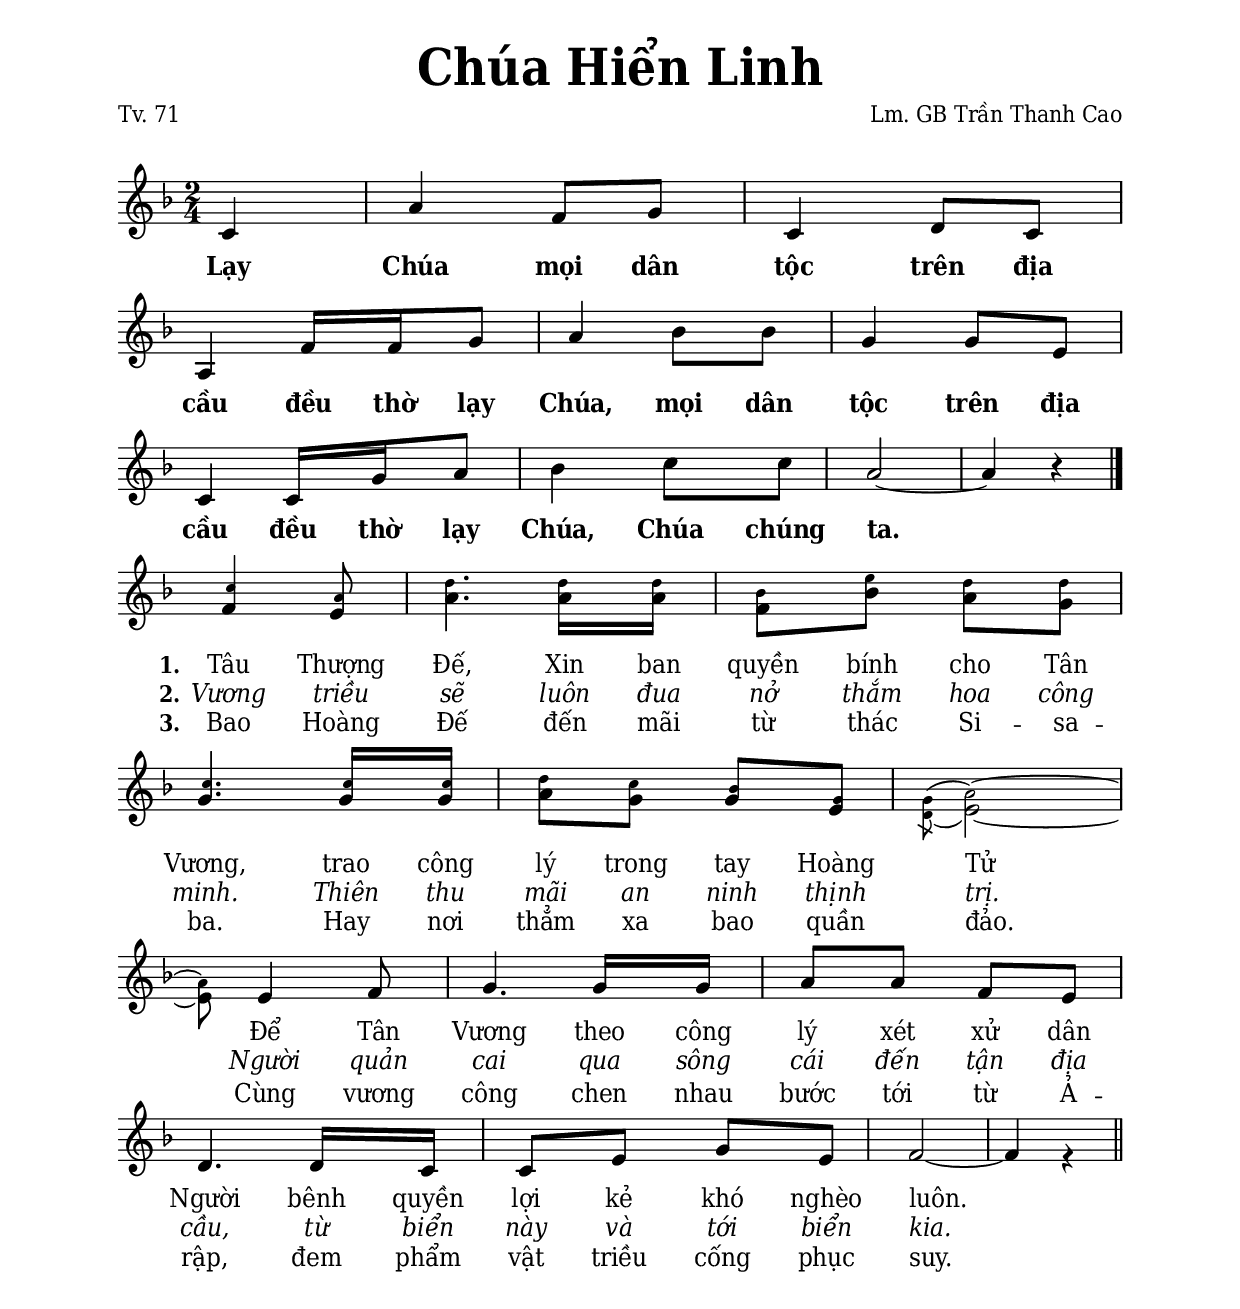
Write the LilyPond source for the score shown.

% Cài đặt chung
\version "2.22.1"
\include "english.ly"

\header {
  title = \markup { \fontsize #3 "Chúa Hiển Linh" }
  poet = "Tv. 71"
  composer = "Lm. GB Trần Thanh Cao"
  arranger = " "
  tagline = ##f
}

% Nhạc điệp khúc
nhacDiepKhuc = \relative c' {
  \partial 4 c4 |
  a' f8 g |
  c,4 d8 c |
  a4 f'16 f g8 |
  a4 bf8 bf |
  g4 g8 e |
  c4 c16 g' a8 |
  bf4 c8 c |
  a2 ~ |
  a4 r \bar "|."
}

% Nhạc phiên khúc
nhacPhienKhucSop = \relative c' {
  \partial 4. f4 e8 |
  a4. a16 a |
  f8 bf a g |
  g4. g16 g |
  a8 g g e |
  \slashedGrace { \stemDown d8 _( } e2) ~ |
  e8
  \stemUp e4 f8 |
  g4. g16 g |
  a8 a f e |
  d4. d16 c |
  c8 e g e |
  f2 ~ |
  f4 r \bar "||"
}

nhacPhienKhucBas = \relative c'' {
  c4 a8 |
  d4. d16 d |
  bf8 e d d |
  c4. c16 c |
  d8 c bf g |
  \slashedGrace { g8 ^( } a2) ~ |
  a8
  \skip 4.
  \skip 2
  \skip 2
  \skip 2
  \skip 2
  \skip 2
  \skip 2
}

% Lời điệp khúc
loiDiepKhuc = \lyricmode {
  Lạy Chúa mọi dân tộc trên địa
  \override LyricText.extra-offset = #'(0 . 0.5)
  cầu đều thờ lạy Chúa,
  mọi dân tộc trên địa cầu đều thờ lạy Chúa,
  Chúa chúng ta.
}

% Lời phiên khúc
loiPhienKhucMot = \lyricmode {
  \set stanza = #"1."
  Tâu Thượng Đế, Xin ban quyền bính cho Tân Vương,
  trao công lý trong tay Hoàng Tử
  Để Tân Vương theo công lý xét xử dân Người
  bênh quyền lợi kẻ khó nghèo luôn.
}

loiPhienKhucHai = \lyricmode {
  \override Lyrics.LyricText.font-shape = #'italic
  \set stanza = #"2."
  Vương triều sẽ luôn đua nở thắm hoa công minh.
  Thiên thu mãi an ninh thịnh trị.
  Người quản cai qua sông cái đến tận địa cầu,
  từ biển này và tới biển kia.
}

loiPhienKhucBa = \lyricmode {
  \set stanza = #"3."
  Bao Hoàng Đế đến mãi từ thác Si -- sa -- ba.
  Hay nơi thẳm xa bao quần đảo.
  Cùng vương công chen nhau bước tới từ Ả -- rập,
  đem phẩm vật triều cống phục suy.
}

% Dàn trang
\paper {
  #(set-paper-size "a4")
  top-margin = 20\mm
  bottom-margin = 10\mm
  left-margin = 20\mm
  right-margin = 20\mm
  indent = #0
  #(define fonts
    (make-pango-font-tree
      "Deja Vu Serif Condensed"
      "Deja Vu Serif Condensed"
      "Deja Vu Serif Condensed"
      (/ 20 20)))
  page-count = #1
  system-system-spacing = #'((basic-distance . 12)
                             (minimum-distance . 12.5)
                             (padding . 1))
  score-system-spacing = #'((basic-distance . 12)
                             (minimum-distance . 12)
                             (padding . 1))
}

% Thiết lập tông và nhịp
TongNhip = { \key f \major \time 2/4 }

% Đổi kích thước nốt cho bè phụ
notBePhu =
#(define-music-function (font-size music) (number? ly:music?)
   (for-some-music
     (lambda (m)
       (if (music-is-of-type? m 'rhythmic-event)
           (begin
             (set! (ly:music-property m 'tweaks)
                   (cons `(font-size . ,font-size)
                         (ly:music-property m 'tweaks)))
             #t)
           #f))
     music)
   music)


\score {
  \new ChoirStaff <<
    \new Staff = diepKhuc \with {
        \consists "Merge_rests_engraver"
        %\magnifyStaff #(magstep +1)
      }
      <<
      \new Voice = beSop {
        \TongNhip \stemNeutral \nhacDiepKhuc
      }
    >>
    \new Lyrics \with {
          \override VerticalAxisGroup.
            nonstaff-relatedstaff-spacing.padding = #1.5
          \override VerticalAxisGroup.
            nonstaff-unrelatedstaff-spacing.padding = #1
        }
        \lyricsto beSop \loiDiepKhuc
  >>
  \layout {
    \override Lyrics.LyricText.font-series = #'bold
    %\override Lyrics.LyricText.font-size = #+2
    \override Lyrics.LyricSpace.minimum-distance = #4
    \override Score.BarNumber.break-visibility = ##(#f #f #f)
    \override Score.SpacingSpanner.uniform-stretching = ##t
  }
}

\score {
  \new ChoirStaff <<
    \new Staff = diepKhuc \with {
        \consists "Merge_rests_engraver"
        %\magnifyStaff #(magstep +1)
        printPartCombineTexts = ##f
      }
    <<
      \new Voice \TongNhip \partCombine 
        \notBePhu -3 { \nhacPhienKhucBas }
        \nhacPhienKhucSop
      \new NullVoice = nhacThamChieu \nhacPhienKhucSop
      \new Lyrics \with {
          \override VerticalAxisGroup.
            nonstaff-relatedstaff-spacing.padding = #1.5
          \override VerticalAxisGroup.
            nonstaff-unrelatedstaff-spacing.padding = #2
        }
        \lyricsto nhacThamChieu \loiPhienKhucMot
    \new Lyrics \lyricsto nhacThamChieu \loiPhienKhucHai
    \new Lyrics \lyricsto nhacThamChieu \loiPhienKhucBa
      >>
  >>
  \layout {
    \override Staff.TimeSignature.transparent = ##t
    %\override Lyrics.LyricText.font-size = #+2
    \override Lyrics.LyricSpace.minimum-distance = #4.5
    \override Score.BarNumber.break-visibility = ##(#f #f #f)
    \override Score.SpacingSpanner.uniform-stretching = ##t
  }
}
